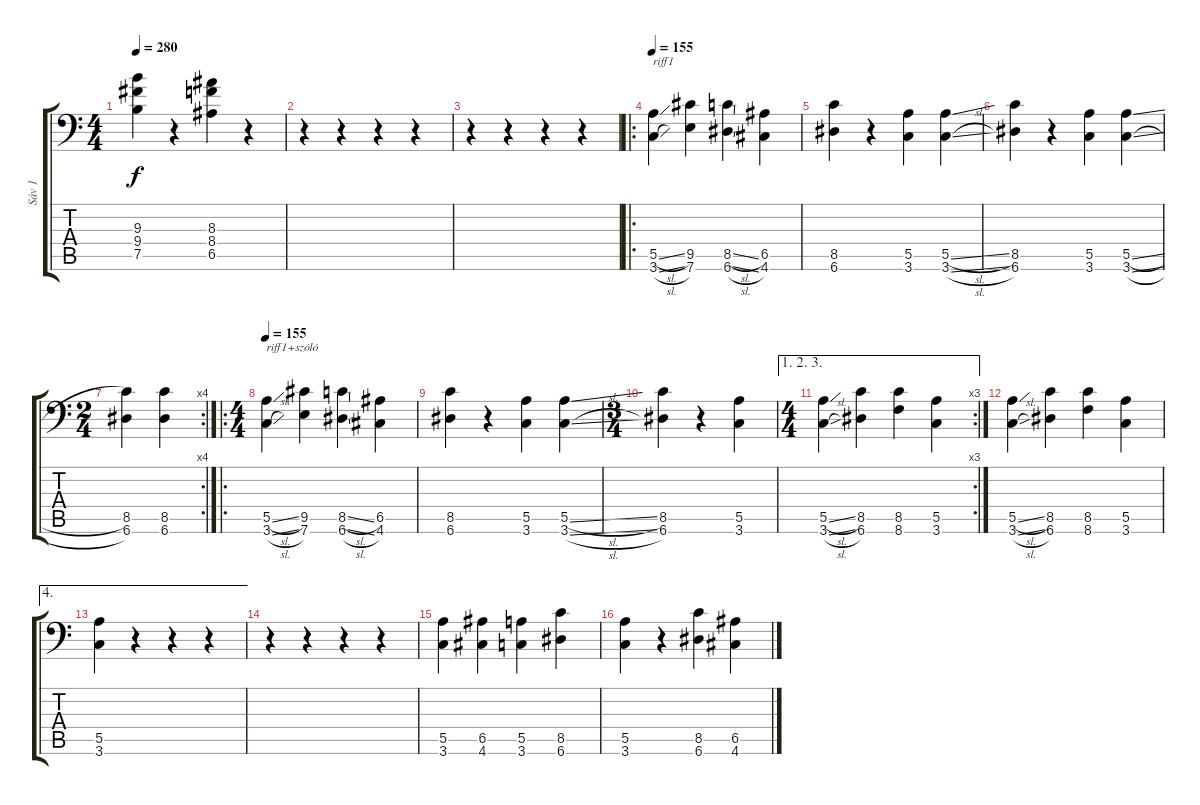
\track ("Sáv 1" "Sáv 1") {instrument distortionguitar}
\staff {score tabs}
\tuning (B3 Gb3 D3 A2 E2 A1) {hide}
\ts (4 4)
\tempo 280
\clef f4
\ks c
(9.3 9.4 7.5).4{dy f} r.4 (8.3 8.4 6.5).4 r.4 |
r.4 r.4 r.4 r.4 |
r.4 r.4 r.4 r.4 |
\ro
\tempo 155
(5.5{sl} 3.6{sl}).4{txt "riff1"} (9.5 7.6).4 (8.5{sl} 6.6{sl}).4 (6.5 4.6).4 |
(8.5 6.6).4 r.4 (5.5 3.6).4 (5.5{sl} 3.6{sl}).4 |
(8.5 6.6).4 r.4 (5.5 3.6).4 (5.5{sl} 3.6{sl}).4 |
\rc 4
\ts (2 4)
(8.5 6.6).4 (8.5 6.6).4 |
\ro
\ts (4 4)
\tempo 155
(5.5{sl} 3.6{sl}).4{txt "riff1+szóló"} (9.5 7.6).4 (8.5{sl} 6.6{sl}).4 (6.5 4.6).4 |
(8.5 6.6).4 r.4 (5.5 3.6).4 (5.5{sl} 3.6{sl}).4 |
\ts (3 4)
(8.5 6.6).4 r.4 (5.5 3.6).4 |
\ae (1 2 3)
\rc 3
\ts (4 4)
(5.5{sl} 3.6{sl}).4 (8.5 6.6).4 (8.5 8.6).4 (5.5 3.6).4 |
(5.5{sl} 3.6{sl}).4 (8.5 6.6).4 (8.5 8.6).4 (5.5 3.6).4 |
\ae 4
(5.5 3.6).4{volume 8} r.4 r.4 r.4 |
r.4 r.4 r.4 r.4 |
(5.5 3.6).4{volume 13} (6.5 4.6).4 (5.5 3.6).4 (8.5 6.6).4 |
(5.5 3.6).4 r.4 (8.5 6.6).4 (6.5 4.6).4
